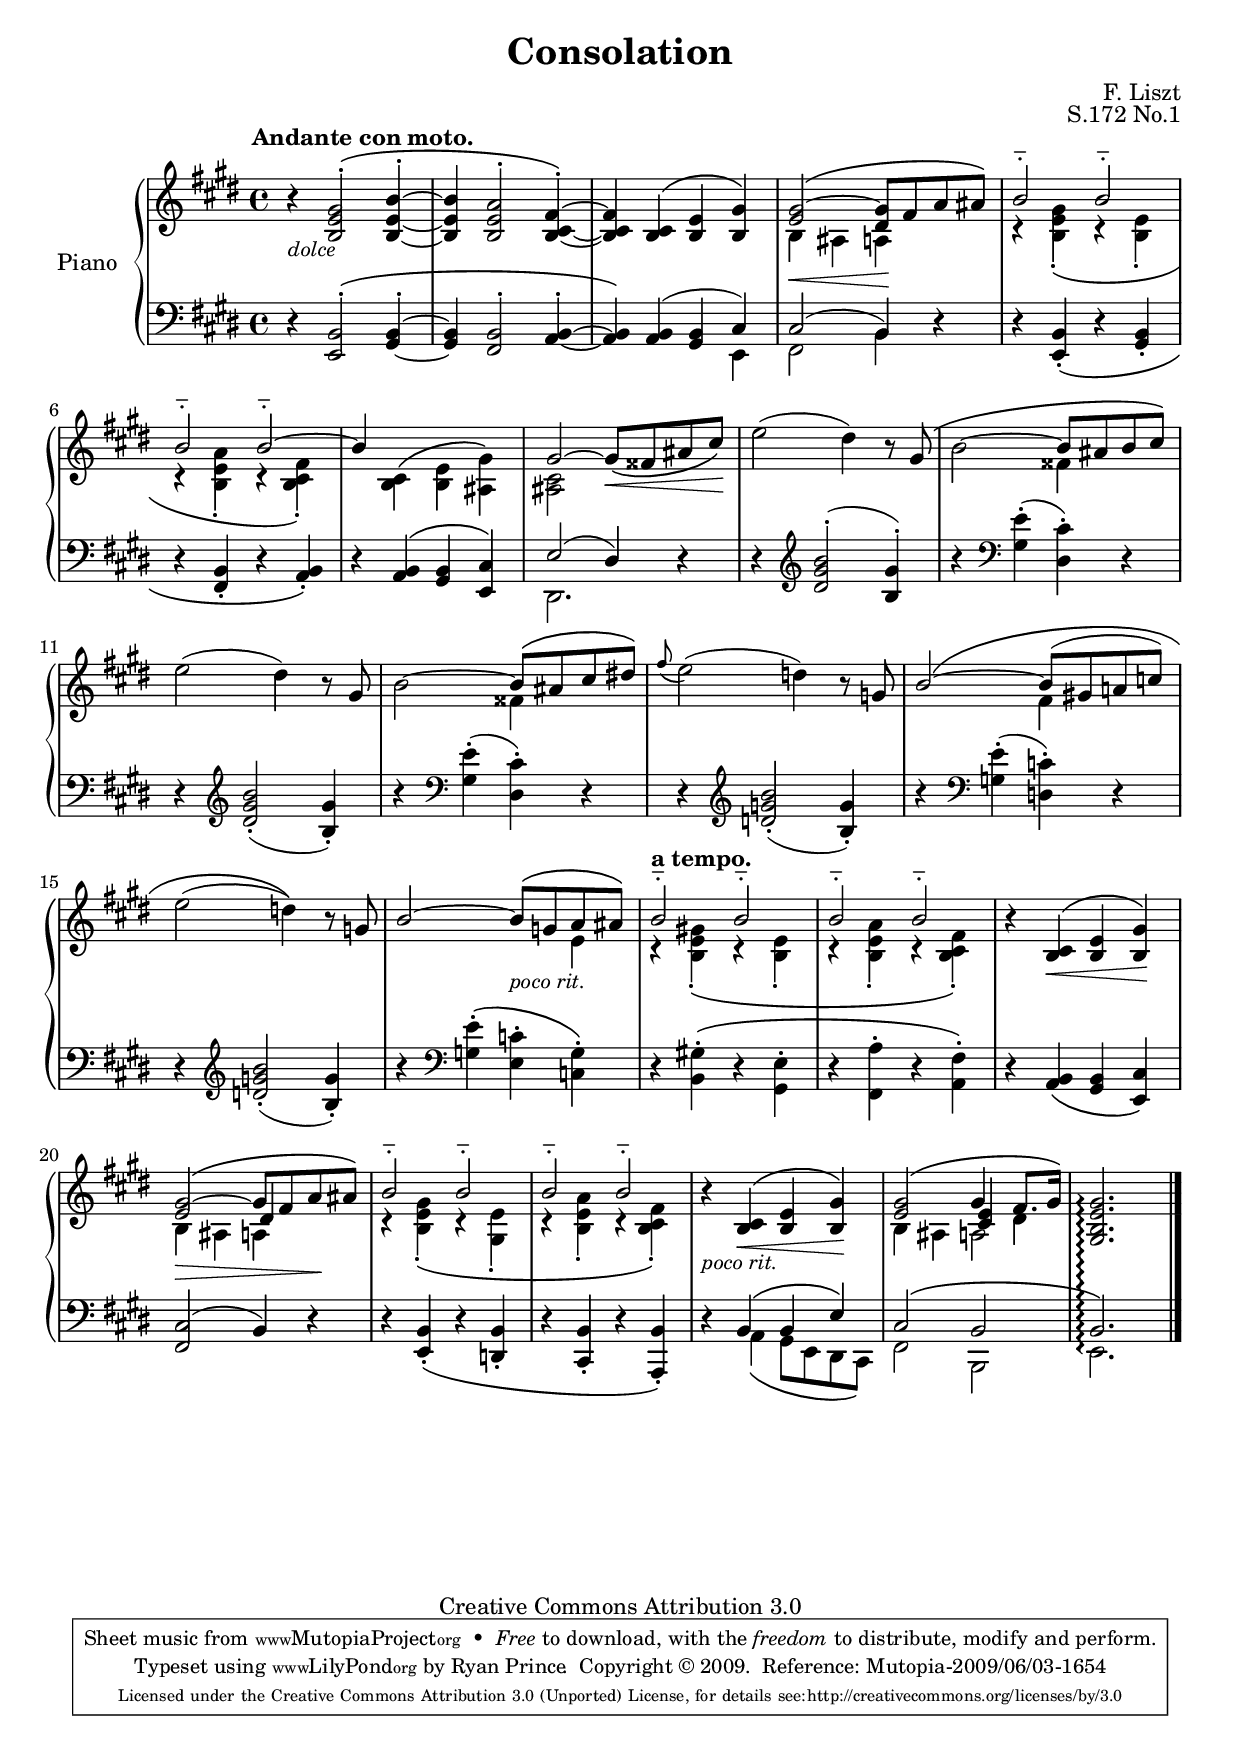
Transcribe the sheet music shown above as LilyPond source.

\version "2.12.2"

\header {

  title = "Consolation"
  composer = "F. Liszt"
  opus = "S.172 No.1"

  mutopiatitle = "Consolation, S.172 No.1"
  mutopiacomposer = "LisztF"
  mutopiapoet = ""
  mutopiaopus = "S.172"
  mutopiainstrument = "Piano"
  date = ""
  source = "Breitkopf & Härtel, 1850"
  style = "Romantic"
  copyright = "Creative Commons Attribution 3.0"
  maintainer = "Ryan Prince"
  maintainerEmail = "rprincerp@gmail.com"
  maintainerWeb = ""
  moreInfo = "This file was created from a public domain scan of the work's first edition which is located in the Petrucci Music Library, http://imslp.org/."

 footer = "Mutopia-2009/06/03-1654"
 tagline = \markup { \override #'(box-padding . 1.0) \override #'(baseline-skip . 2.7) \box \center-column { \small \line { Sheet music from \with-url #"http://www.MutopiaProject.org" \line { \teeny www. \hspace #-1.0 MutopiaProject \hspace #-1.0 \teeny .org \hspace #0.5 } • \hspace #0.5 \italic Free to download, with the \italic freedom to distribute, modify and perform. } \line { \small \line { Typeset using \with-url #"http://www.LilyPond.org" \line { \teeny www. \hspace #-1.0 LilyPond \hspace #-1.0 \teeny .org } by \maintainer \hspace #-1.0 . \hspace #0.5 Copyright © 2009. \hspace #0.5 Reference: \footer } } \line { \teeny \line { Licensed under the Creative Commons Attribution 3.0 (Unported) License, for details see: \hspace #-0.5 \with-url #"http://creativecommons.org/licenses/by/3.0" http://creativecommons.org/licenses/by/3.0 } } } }
}

\score {

\new PianoStaff <<
  \set PianoStaff.instrumentName = "Piano"
  \set PianoStaff.connectArpeggios = ##t
  \new Staff = "up" \relative c'' << { \time 4/4 \key e \major \clef treble
  \set Staff.extraNatural = ##f

  \once \override TextScript #'extra-offset = #'(-3.5 . 0.0) \stemUp
		b4\rest ^\markup { \bold "Andante con moto." }
		<b, e gis>2 ^\(^. <b_~ e_~ b'^~>4^.			| % 1
  <b e b'> <b e a>2^. <b_~ cis_~ fis^~>4^.\)				| % 2
  <b cis fis> <b cis>^\( <b e> <b gis'>\)				| % 3
  <e gis>2~^\( <dis gis>8 fis a ais\)					| % 4
  b2^_ b^_								| % 5
  b^_ b^_^~								| % 6
  b4 \stemDown <b, cis>^\( <b e> <ais gis'>\)				| % 7
  \stemUp gis'2^~ gis8_\( fisis ais cis\)				| % 8
  \stemDown e2^( dis4) \stemUp b8\rest gis^\(				| % 9
  \stemDown b2^~ \stemUp b8 ais b cis\)					| % 10
  \stemDown e2^( dis4) b8\rest \stemUp gis				| % 11
  \stemDown b2^~ \stemUp b8^\( ais cis dis!\)				| % 12
  \grace fis8_( \stemDown e2)^( d4) b8\rest \stemUp g			| % 13
  b2^~^\( b8^( gis! a! c)						| % 14
  \stemDown e2^( d4)\) b8\rest \stemUp g				| % 15
  b2^~ b8^\( g a ais\)							| % 16
  b2^_ b^_								| % 17
  b^_ b^_								| % 18
  b4\rest <b, cis>4^\( <b e> <b gis'>\)					| % 19
  <e gis>2^~^\( gis8 fis a ais\)					| % 20
  b2^_ b^_								| % 21
  b^_ b^_								| % 22
  b4\rest <b, cis>4^\( <b e> <b gis'>\)					| % 23
  <e gis>2^\( gis4 fis8. gis16\)					| % 24
  <gis, b e gis>2.\arpeggio s4					  \bar "|." % 25

  } \\ \relative c' {
  \set Staff.extraNatural = ##f

  \stemDown s1_\markup { \small \italic "dolce" }			| % 1
  s									| % 2
  s									| % 3
  b4_\< ais a\! s							| % 4
  r <b e gis>_._\( r <b e>_.						| % 5
  r <b e a>_. r <b cis fis>_.\)						| % 6
  s1									| % 7
  <ais cis>2 s8_\< s s s\!						| % 8
  s1									| % 9
  s2 fisis'4 s								| % 10
  s1									| % 11
  s2 fisis4 s								| % 12
  s1									| % 13
  s2 fis4 s								| % 14
  s1									| % 15
  s2 s4_\markup { \small \italic "poco rit." } e			| % 16
  r^\markup { \bold "a tempo." } <b e gis!>_._\( r <b e>_.		| % 17
  r <b e a>_. r <b cis fis>_.\)						| % 18
  s4 s_\< s s\!								| % 19
  b4_\> ais a s\!							| % 20
  r <b e gis>_._\( r <gis e'>_.						| % 21
  r <b e a>_. r <b cis fis>_.\)						| % 22
  s4_\markup { \small \italic "poco rit." } s_\< s s\!			| % 23
  b4 ais a2							  	| % 24
  s1									| % 25

  } \\ \relative c' {
  \set Staff.extraNatural = ##f

  s1*19									| % 1-19
  s2 \stemUp dis4 s4							| % 20
  s1*3									| % 21-23
  s2 <cis e>4 \stemDown dis						| % 24
  s1									| % 25

  } >>

  \new Staff = "down" \relative c << { \time 4/4 \key e \major \clef bass
  \set Staff.extraNatural = ##f

  \stemUp d4\rest <e, b'>2^\(^. <gis_~ b^~>4^.				| % 1
  <gis b> <fis b>2^. <a_~ b^~>4^.					| % 2
  <a b>\) <a b>^( <gis b> cis)						| % 3
  cis2^( b4) d\rest							| % 4
  d\rest <e, b'>_._\( d'\rest <gis, b>_.				| % 5
  d'\rest <fis, b>_. d'\rest <a b>_.\)					| % 6
  d\rest <a b>^\( <gis b> <e cis'>\)					| % 7
  e'2^( dis4) d\rest							| % 8
  d\rest \clef treble <dis' gis b>2^.^( <b gis'>4^.)			| % 9
  b'\rest \clef bass \stemDown <gis, e'>^.^( <dis cis'>^.) d\rest	| % 10
  d\rest \clef treble \stemUp <dis' gis b>2_._( <b gis'>4_.)		| % 11
  b'\rest \clef bass \stemDown <gis, e'>^.^( <dis cis'>^.) d\rest	| % 12
  d\rest \clef treble \stemUp <d' g b>2_._( <b g'>4_.)			| % 13
  b'\rest \clef bass \stemDown <g, e'>^.^( <d c'>^.) d\rest		| % 14
  d\rest \clef treble \stemUp <d' g b>2_._( <b g'>4_.)			| % 15
  b'\rest \clef bass \stemDown <g, e'>^.^\( <e c'>^. <c g'>^.\)		| % 16
  d\rest <b gis'!>^.^\( d\rest <gis, e'>^.				| % 17
  d'\rest <fis, a'>^. d'\rest <a fis'>^.\)				| % 18
  d\rest \stemUp <a b>_\( <gis b> <e cis'>\)				| % 19
  <fis cis'>2^( b4) d\rest						| % 20
  d\rest <e, b'>_._\( d'\rest <d, b'>_.					| % 21
  d'\rest <cis, b'>_. d'\rest <a, b'>_.\)				| % 22
  d'\rest b^\( b e\)							| % 23
  cis2^\( b								| % 24
  b2.\)\arpeggio s4							| % 25

  } \\ \relative c, {
  \set Staff.extraNatural = ##f

  \stemDown s1								| % 1
  s									| % 2
  s2. e4								| % 3
  fis2 b4 s								| % 4
  s1									| % 5
  s									| % 6
  s									| % 7
  dis,2. s4								| % 8
  s1									| % 9
  s									| % 10
  s									| % 11
  s									| % 12
  s									| % 13
  s									| % 14
  s									| % 15
  s									| % 16
  s									| % 17
  s									| % 18
  s									| % 19
  s									| % 20
  s									| % 21
  s									| % 22
  s4 a'_\( gis8 e dis cis\)						| % 23
  fis2 b,								| % 24
  e2.\arpeggio s4							| % 25

  } >>

>>

\layout { }
\midi { }

}
